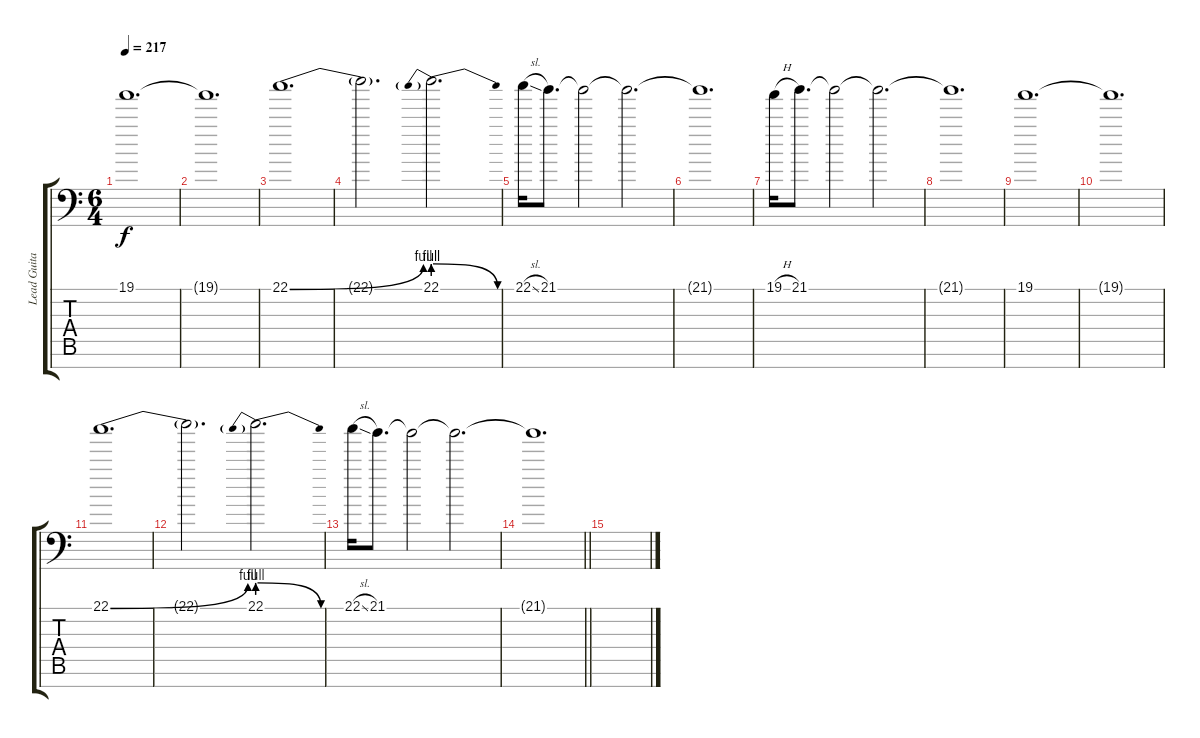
\track ("Lead Guitar #1" "Lead Guita") {instrument distortionguitar}
\staff {score tabs}
\tuning (D4 A3 E3 D3 A2 E2 A1) {hide}
\ts (6 4)
\tempo 217
\clef f4
\ks c
19.1.1{d dy f} |
19.1{t}.1{d} |
22.1{be (bend 0 0 60 4)}.1{d} |
22.1{t}.2{d} 22.1{be (prebendrelease 0 4 60 0)}.2{d} |
22.1{sl}.16 21.1.8{d} 21.1{t}.2 21.1{t}.2{d} |
21.1{t}.1{d} |
19.1{h}.16 21.1.8{d} 21.1{t}.2 21.1{t}.2{d} |
21.1{t}.1{d} |
19.1.1{d} |
19.1{t}.1{d} |
22.1{be (bend 0 0 60 4)}.1{d} |
22.1{t}.2{d} 22.1{be (prebendrelease 0 4 60 0)}.2{d} |
22.1{sl}.16 21.1.8{d} 21.1{t}.2 21.1{t}.2{d} |
\barLineRight lightlight
21.1{t}.1{d} |
\section ("" "")
